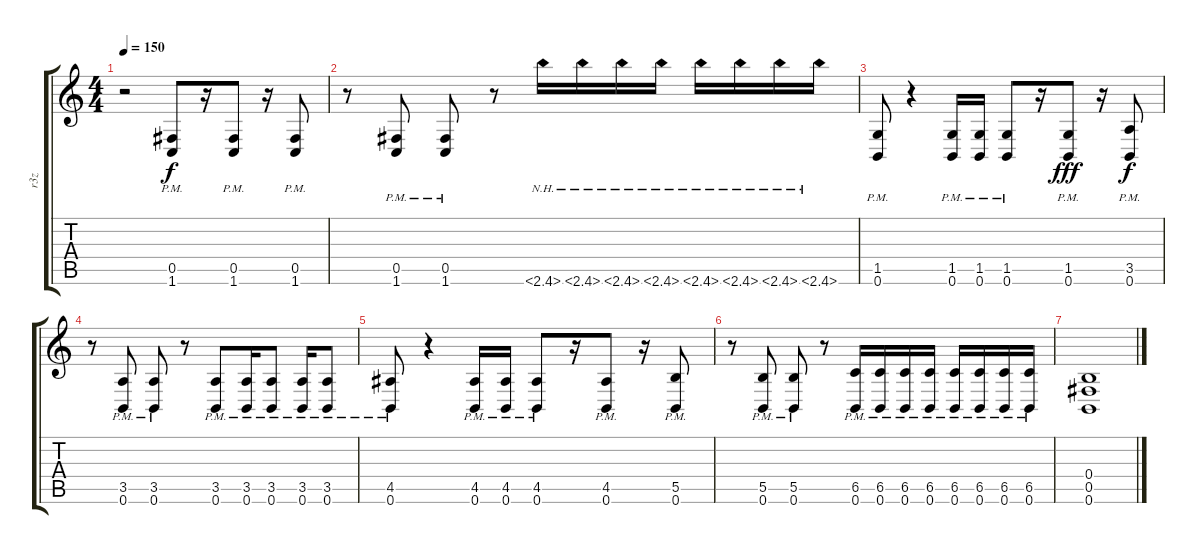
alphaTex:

\track ("r3z" "r3z") {instrument overdrivenguitar}
\staff {score tabs}
\tuning (Db4 Ab3 E3 B2 Gb2 B1) {hide}
\ts (4 4)
\tempo 150
\clef g2
\ks c
r.2{dy f} (0.5{pm} 1.6{pm}).8 r.16 (0.5{pm} 1.6{pm}).8 r.16 (0.5{pm} 1.6{pm}).8 |
r.8 (0.5{pm} 1.6{pm}).8 (0.5{pm} 1.6{pm}).8 r.8 2.6{nh}.16 2.6{nh}.16 2.6{nh}.16 2.6{nh}.16 2.6{nh}.16 2.6{nh}.16 2.6{nh}.16 2.6{nh}.16 |
(1.5{pm} 0.6{pm}).8 r.4 (1.5{pm} 0.6{pm}).16 (1.5{pm} 0.6{pm}).16 (1.5{pm} 0.6{pm}).8 r.16 (1.5{pm} 0.6{pm}).8{dy fff} r.16 (3.5{pm} 0.6{pm}).8{dy f} |
r.8 (3.5{pm} 0.6{pm}).8 (3.5{pm} 0.6{pm}).8 r.8 (3.5{pm} 0.6{pm}).8 (3.5{pm} 0.6{pm}).16 (3.5{pm} 0.6{pm}).8 (3.5{pm} 0.6{pm}).16 (3.5{pm} 0.6{pm}).8 |
(4.5{pm} 0.6{pm}).8 r.4 (4.5{pm} 0.6{pm}).16 (4.5{pm} 0.6{pm}).16 (4.5{pm} 0.6{pm}).8 r.16 (4.5{pm} 0.6{pm}).8 r.16 (5.5{pm} 0.6{pm}).8 |
r.8 (5.5{pm} 0.6{pm}).8 (5.5{pm} 0.6{pm}).8 r.8 (6.5{pm} 0.6{pm}).16 (6.5{pm} 0.6{pm}).16 (6.5{pm} 0.6{pm}).16 (6.5{pm} 0.6{pm}).16 (6.5{pm} 0.6{pm}).16 (6.5{pm} 0.6{pm}).16 (6.5{pm} 0.6{pm}).16 (6.5{pm} 0.6{pm}).16 |
(0.4 0.5 0.6).1
